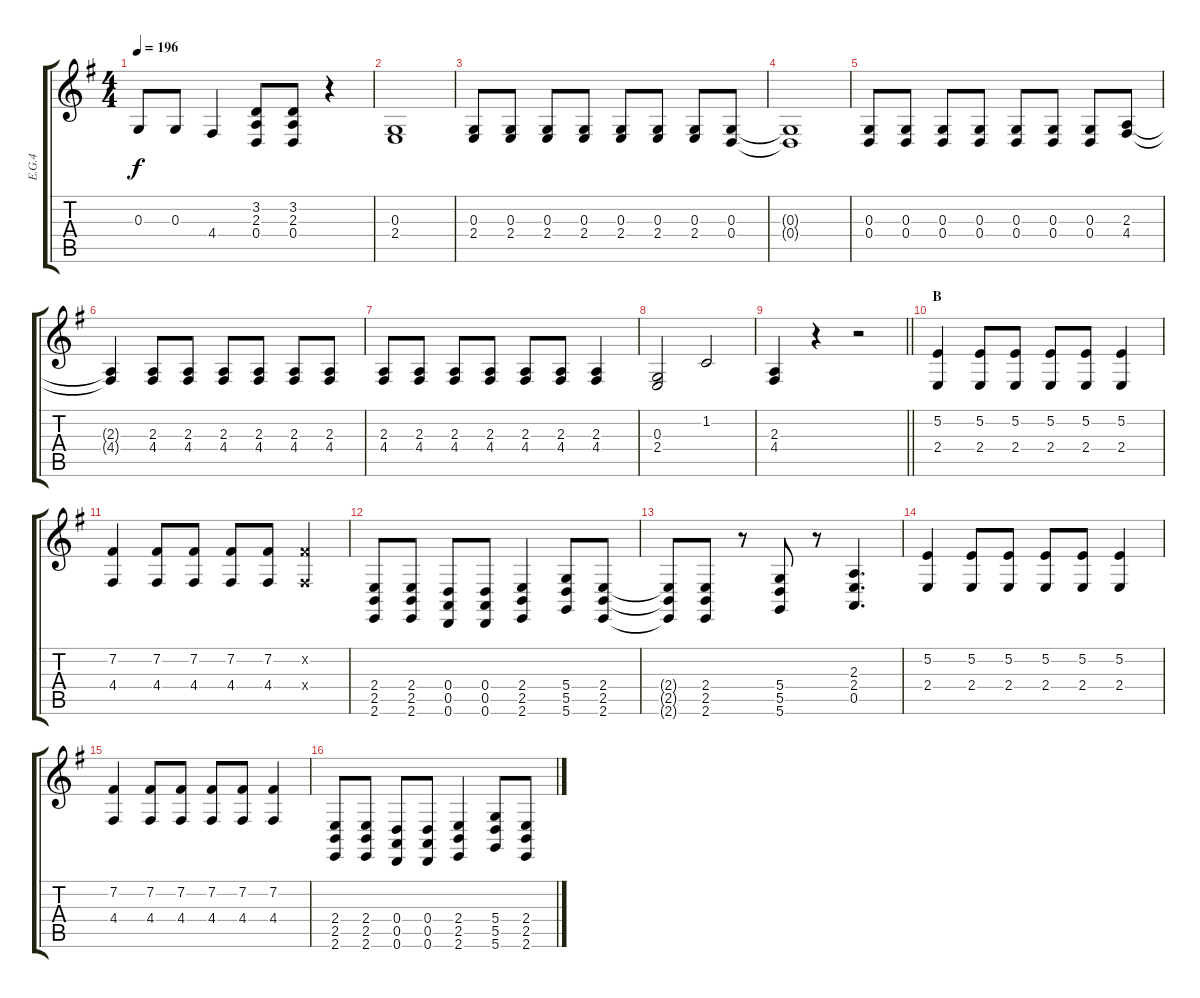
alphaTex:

\track ("E.G.4" "E.G.4") {instrument tremolostrings}
\staff {score tabs}
\tuning (E4 B3 G3 D3 A2 D2) {hide}
\ts (4 4)
\tempo 196
\clef g2
\ks g
0.3{t}.8{dy f} 0.3.8 4.4.4 (3.2 2.3 0.4).8 (3.2 2.3 0.4).8 r.4 |
(0.3 2.4).1 |
(0.3 2.4).8 (0.3 2.4).8 (0.3 2.4).8 (0.3 2.4).8 (0.3 2.4).8 (0.3 2.4).8 (0.3 2.4).8 (0.3 0.4).8 |
(0.3{t} 0.4{t}).1 |
(0.3 0.4).8 (0.3 0.4).8 (0.3 0.4).8 (0.3 0.4).8 (0.3 0.4).8 (0.3 0.4).8 (0.3 0.4).8 (2.3 4.4).8 |
(2.3{t} 4.4{t}).4 (2.3 4.4).8 (2.3 4.4).8 (2.3 4.4).8 (2.3 4.4).8 (2.3 4.4).8 (2.3 4.4).8 |
(2.3 4.4).8 (2.3 4.4).8 (2.3 4.4).8 (2.3 4.4).8 (2.3 4.4).8 (2.3 4.4).8 (2.3 4.4).4 |
(0.3 2.4).2 1.2.2 |
\barLineRight lightlight
(2.3 4.4).4 r.4 r.2 |
\section ("" "B")
(5.2 2.4).4 (5.2 2.4).8 (5.2 2.4).8 (5.2 2.4).8 (5.2 2.4).8 (5.2 2.4).4 |
(7.2 4.4).4 (7.2 4.4).8 (7.2 4.4).8 (7.2 4.4).8 (7.2 4.4).8 (7.2{x} 4.4{x}).4 |
(2.4 2.5 2.6).8 (2.4 2.5 2.6).8 (0.4 0.5 0.6).8 (0.4 0.5 0.6).8 (2.4 2.5 2.6).4 (5.4 5.5 5.6).8 (2.4 2.5 2.6).8 |
(2.4{t} 2.5{t} 2.6{t}).8 (2.4 2.5 2.6).8 r.8 (5.4 5.5 5.6).8 r.8 (2.3 2.4 0.5).4{d} |
(5.2 2.4).4 (5.2 2.4).8 (5.2 2.4).8 (5.2 2.4).8 (5.2 2.4).8 (5.2 2.4).4 |
(7.2 4.4).4 (7.2 4.4).8 (7.2 4.4).8 (7.2 4.4).8 (7.2 4.4).8 (7.2 4.4).4 |
(2.4 2.5 2.6).8 (2.4 2.5 2.6).8 (0.4 0.5 0.6).8 (0.4 0.5 0.6).8 (2.4 2.5 2.6).4 (5.4 5.5 5.6).8 (2.4 2.5 2.6).8
